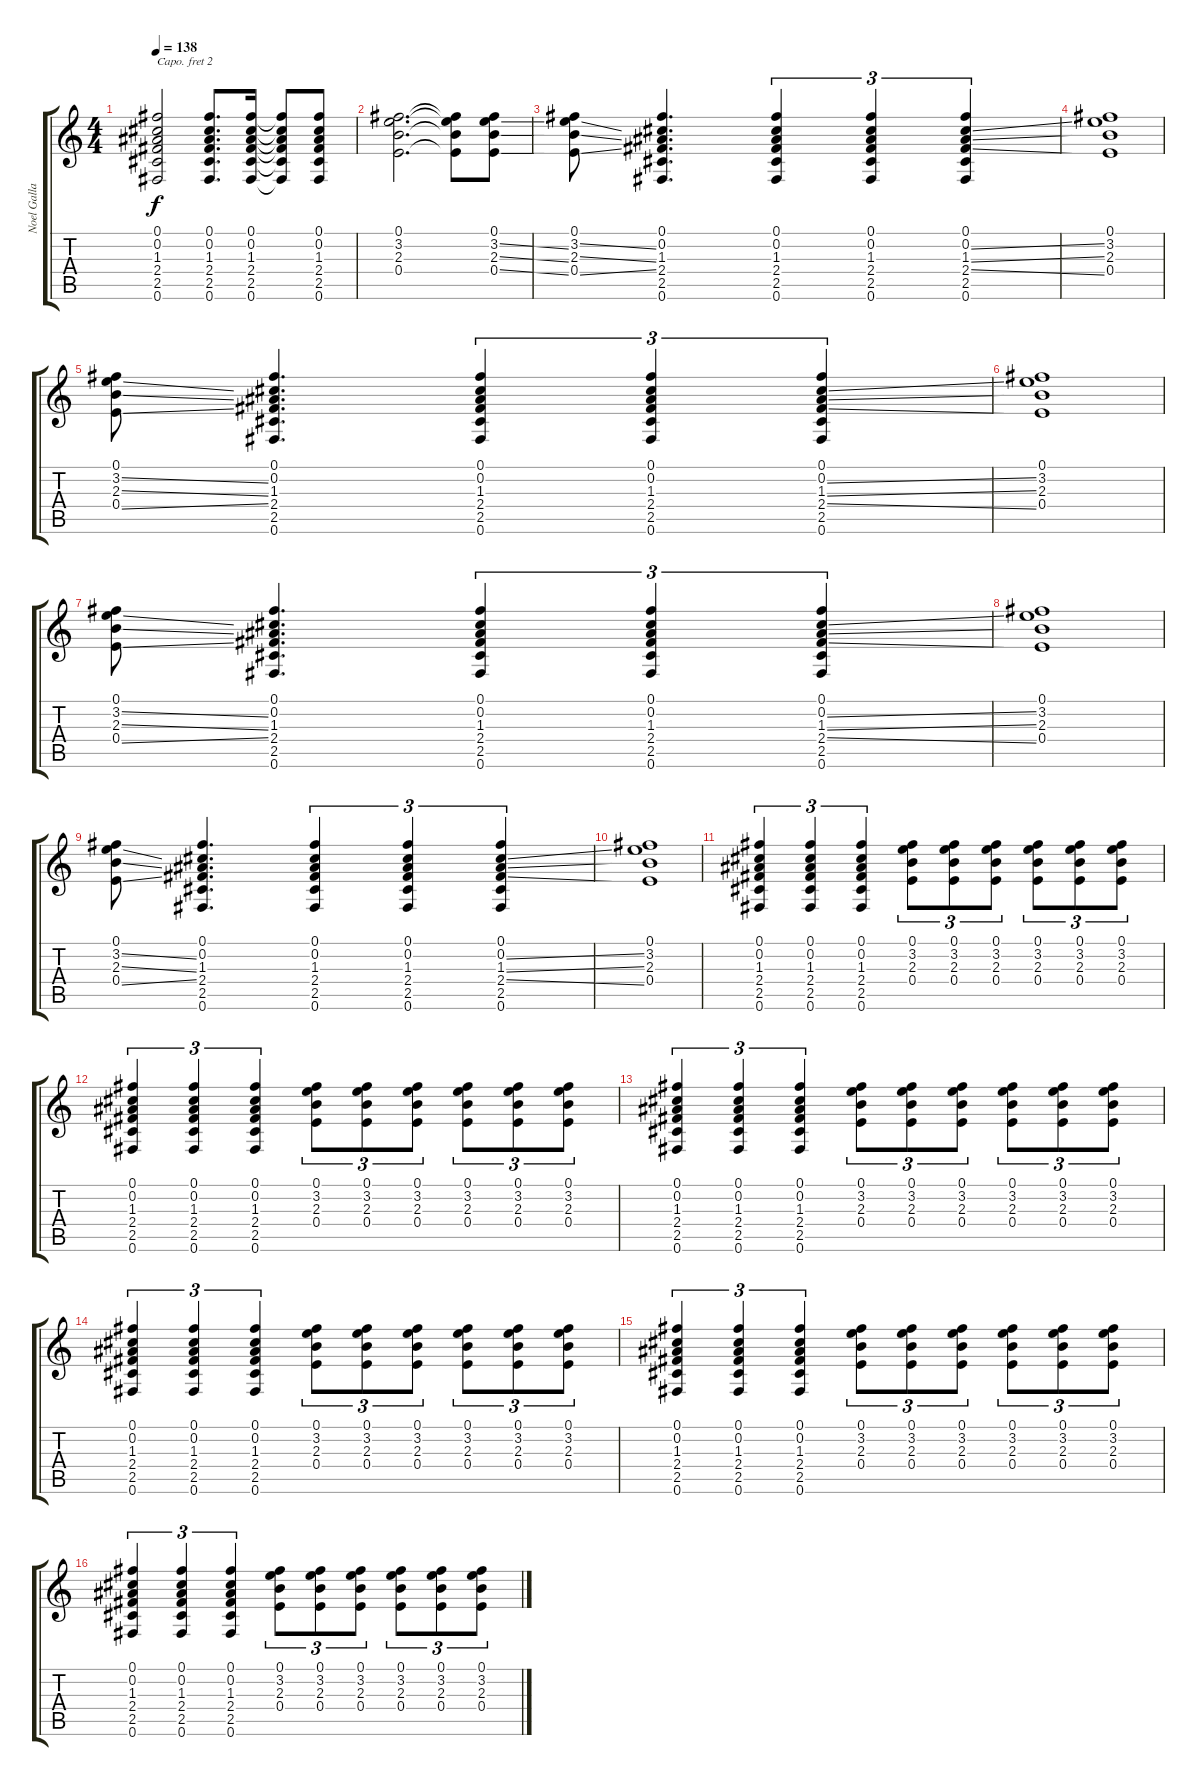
\track ("Noel Gallagher" "Noel Galla") {instrument overdrivenguitar}
\staff {score tabs}
\capo 2
\tuning (E4 B3 G3 D3 A2 E2) {hide}
\ts (4 4)
\tempo 138
\clef g2
\ks c
(0.1 0.2 1.3 2.4 2.5 0.6).2{dy f} (0.1 0.2 1.3 2.4 2.5 0.6).8{d} (0.1 0.2 1.3 2.4 2.5 0.6).16 (0.1{t} 0.2{t} 1.3{t} 2.4{t} 2.5{t} 0.6{t}).8 (0.1 0.2 1.3 2.4 2.5 0.6).8 |
(0.1 3.2 2.3 0.4).2{d} (0.1{t} 3.2{t} 2.3{t} 0.4{t}).8 (0.1 3.2{ss} 2.3{ss} 0.4{ss}).8 |
(0.1 3.2{ss} 2.3{ss} 0.4{ss}).8 (0.1 0.2 1.3 2.4 2.5 0.6).4{d} (0.1 0.2 1.3 2.4 2.5 0.6).4{tu (3 2)} (0.1 0.2 1.3 2.4 2.5 0.6).4{tu (3 2)} (0.1 0.2{ss} 1.3{ss} 2.4{ss} 2.5 0.6).4{tu (3 2)} |
(0.1 3.2 2.3 0.4).1 |
(0.1 3.2{ss} 2.3{ss} 0.4{ss}).8 (0.1 0.2 1.3 2.4 2.5 0.6).4{d} (0.1 0.2 1.3 2.4 2.5 0.6).4{tu (3 2)} (0.1 0.2 1.3 2.4 2.5 0.6).4{tu (3 2)} (0.1 0.2{ss} 1.3{ss} 2.4{ss} 2.5 0.6).4{tu (3 2)} |
(0.1 3.2 2.3 0.4).1 |
(0.1 3.2{ss} 2.3{ss} 0.4{ss}).8 (0.1 0.2 1.3 2.4 2.5 0.6).4{d} (0.1 0.2 1.3 2.4 2.5 0.6).4{tu (3 2)} (0.1 0.2 1.3 2.4 2.5 0.6).4{tu (3 2)} (0.1 0.2{ss} 1.3{ss} 2.4{ss} 2.5 0.6).4{tu (3 2)} |
(0.1 3.2 2.3 0.4).1 |
(0.1 3.2{ss} 2.3{ss} 0.4{ss}).8 (0.1 0.2 1.3 2.4 2.5 0.6).4{d} (0.1 0.2 1.3 2.4 2.5 0.6).4{tu (3 2)} (0.1 0.2 1.3 2.4 2.5 0.6).4{tu (3 2)} (0.1 0.2{ss} 1.3{ss} 2.4{ss} 2.5 0.6).4{tu (3 2)} |
(0.1 3.2 2.3 0.4).1 |
(0.1 0.2 1.3 2.4 2.5 0.6).4{tu (3 2)} (0.1 0.2 1.3 2.4 2.5 0.6).4{tu (3 2)} (0.1 0.2 1.3 2.4 2.5 0.6).4{tu (3 2)} (0.1 3.2 2.3 0.4).8{tu (3 2)} (0.1 3.2 2.3 0.4).8{tu (3 2)} (0.1 3.2 2.3 0.4).8{tu (3 2)} (0.1 3.2 2.3 0.4).8{tu (3 2)} (0.1 3.2 2.3 0.4).8{tu (3 2)} (0.1 3.2 2.3 0.4).8{tu (3 2)} |
(0.1 0.2 1.3 2.4 2.5 0.6).4{tu (3 2)} (0.1 0.2 1.3 2.4 2.5 0.6).4{tu (3 2)} (0.1 0.2 1.3 2.4 2.5 0.6).4{tu (3 2)} (0.1 3.2 2.3 0.4).8{tu (3 2)} (0.1 3.2 2.3 0.4).8{tu (3 2)} (0.1 3.2 2.3 0.4).8{tu (3 2)} (0.1 3.2 2.3 0.4).8{tu (3 2)} (0.1 3.2 2.3 0.4).8{tu (3 2)} (0.1 3.2 2.3 0.4).8{tu (3 2)} |
(0.1 0.2 1.3 2.4 2.5 0.6).4{tu (3 2)} (0.1 0.2 1.3 2.4 2.5 0.6).4{tu (3 2)} (0.1 0.2 1.3 2.4 2.5 0.6).4{tu (3 2)} (0.1 3.2 2.3 0.4).8{tu (3 2)} (0.1 3.2 2.3 0.4).8{tu (3 2)} (0.1 3.2 2.3 0.4).8{tu (3 2)} (0.1 3.2 2.3 0.4).8{tu (3 2)} (0.1 3.2 2.3 0.4).8{tu (3 2)} (0.1 3.2 2.3 0.4).8{tu (3 2)} |
(0.1 0.2 1.3 2.4 2.5 0.6).4{tu (3 2)} (0.1 0.2 1.3 2.4 2.5 0.6).4{tu (3 2)} (0.1 0.2 1.3 2.4 2.5 0.6).4{tu (3 2)} (0.1 3.2 2.3 0.4).8{tu (3 2)} (0.1 3.2 2.3 0.4).8{tu (3 2)} (0.1 3.2 2.3 0.4).8{tu (3 2)} (0.1 3.2 2.3 0.4).8{tu (3 2)} (0.1 3.2 2.3 0.4).8{tu (3 2)} (0.1 3.2 2.3 0.4).8{tu (3 2)} |
(0.1 0.2 1.3 2.4 2.5 0.6).4{tu (3 2)} (0.1 0.2 1.3 2.4 2.5 0.6).4{tu (3 2)} (0.1 0.2 1.3 2.4 2.5 0.6).4{tu (3 2)} (0.1 3.2 2.3 0.4).8{tu (3 2)} (0.1 3.2 2.3 0.4).8{tu (3 2)} (0.1 3.2 2.3 0.4).8{tu (3 2)} (0.1 3.2 2.3 0.4).8{tu (3 2)} (0.1 3.2 2.3 0.4).8{tu (3 2)} (0.1 3.2 2.3 0.4).8{tu (3 2)} |
(0.1 0.2 1.3 2.4 2.5 0.6).4{tu (3 2)} (0.1 0.2 1.3 2.4 2.5 0.6).4{tu (3 2)} (0.1 0.2 1.3 2.4 2.5 0.6).4{tu (3 2)} (0.1 3.2 2.3 0.4).8{tu (3 2)} (0.1 3.2 2.3 0.4).8{tu (3 2)} (0.1 3.2 2.3 0.4).8{tu (3 2)} (0.1 3.2 2.3 0.4).8{tu (3 2)} (0.1 3.2 2.3 0.4).8{tu (3 2)} (0.1 3.2 2.3 0.4).8{tu (3 2)}
